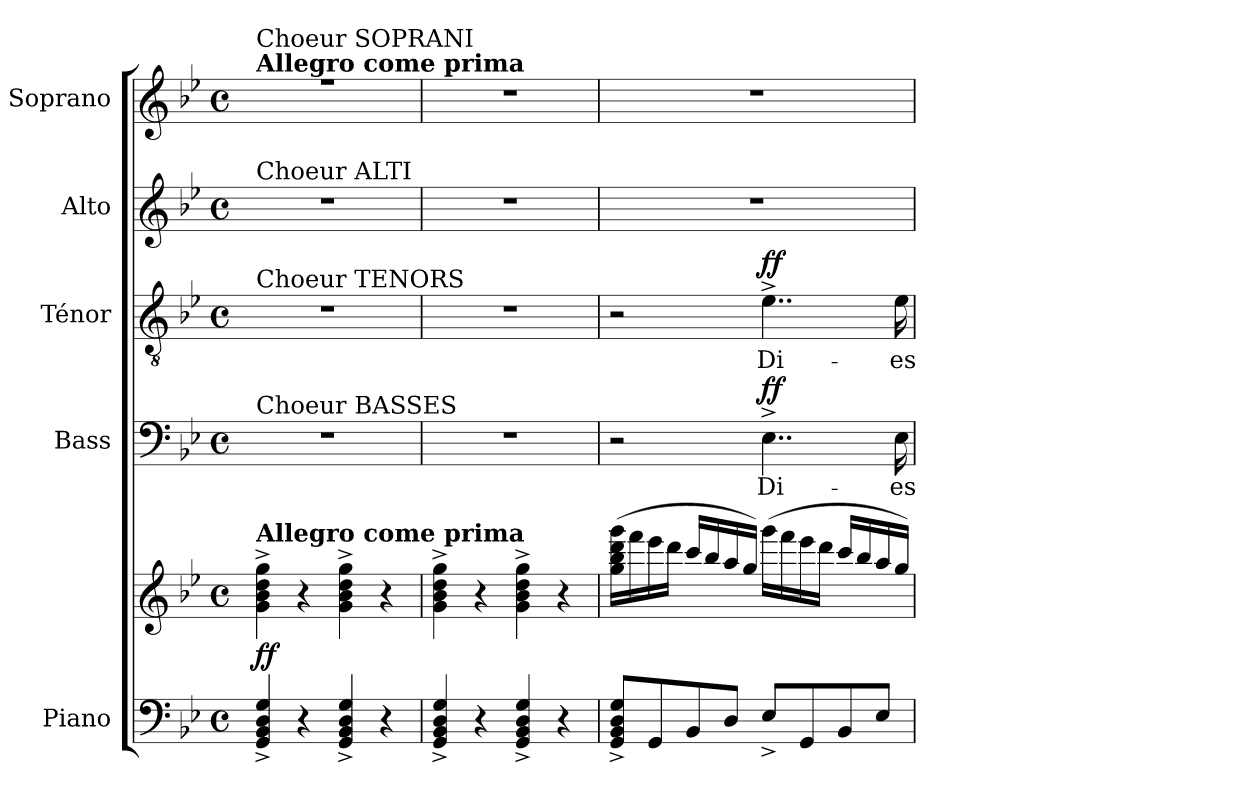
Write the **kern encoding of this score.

**kern	**kern	**dynam	**kern	**text	**dynam	**kern	**text	**dynam	**kern	**kern
*part5	*part5	*part5	*part4	*part4	*part4	*part3	*part3	*part3	*part2	*part1
*staff6	*staff5	*staff5/6	*staff4	*staff4	*staff4	*staff3	*staff3	*staff3	*staff2	*staff1
*I"Piano	*	*	*I"Bass	*	*	*I"Ténor	*	*	*I"Alto	*I"Soprano
*I'Pno.	*	*	*I'B.	*	*	*I'T.	*	*	*I'A.	*I'S.
*clefF4	*clefG2	*	*clefF4	*	*	*clefGv2	*	*	*clefG2	*clefG2
*	*	*	*	*	*	*	*	*	*ITrd2c3	*
*k[b-e-]	*k[b-e-]	*	*k[b-e-]	*	*	*k[b-e-]	*	*	*k[f#]	*k[b-e-]
*M4/4	*M4/4	*	*M4/4	*	*	*M4/4	*	*	*M4/4	*M4/4
*met(c)	*met(c)	*	*met(c)	*	*	*met(c)	*	*	*met(c)	*met(c)
*MM160	*MM160	*	*MM160	*	*	*MM160	*	*	*MM160	*MM160
=1	=1	=1	=1	=1	=1	=1	=1	=1	=1	=1
*	*	*	*	*	*	*	*	*	*^	*^
!	!	!	!	!	!	!	!	!	!	!	!LO:TX:a:B:t=Allegro come prima	!
!	!	!	!	!	!	!	!	!	!	!	!LO:TX:a:t=Choeur SOPRANI	!
!	!	!	!	!	!	!	!	!	!LO:TX:a:t=Choeur ALTI	!	!	!
!	!	!	!	!	!	!LO:TX:a:t=Choeur TENORS	!	!	!	!	!	!
!	!	!	!LO:TX:a:t=Choeur BASSES	!	!	!	!	!	!	!	!	!
!	!LO:TX:a:B:t=Allegro come prima	!	!	!	!	!	!	!	!	!	!	!
!	!	!LO:DY:a=2	!	!	!	!	!	!	!	!	!	!
4GG/^ 4BB-/^ 4D/^ 4G/^	4g\^ 4b-\^ 4dd\^ 4gg\^	ff	1r	.	.	1r	.	.	1r	1B-Xiyy	1r	1b-yy
4r	4r	.	.	.	.	.	.	.	.	.	.	.
4GG/^ 4BB-/^ 4D/^ 4G/^	4g\^ 4b-\^ 4dd\^ 4gg\^	.	.	.	.	.	.	.	.	.	.	.
4r	4r	.	.	.	.	.	.	.	.	.	.	.
*	*	*	*	*	*	*	*	*	*v	*v	*	*
*	*	*	*	*	*	*	*	*	*	*v	*v
=2	=2	=2	=2	=2	=2	=2	=2	=2	=2	=2
4GG/^ 4BB-/^ 4D/^ 4G/^	4g\^ 4b-\^ 4dd\^ 4gg\^	.	1r	.	.	1r	.	.	1r	1r
4r	4r	.	.	.	.	.	.	.	.	.
4GG/^ 4BB-/^ 4D/^ 4G/^	4g\^ 4b-\^ 4dd\^ 4gg\^	.	.	.	.	.	.	.	.	.
4r	4r	.	.	.	.	.	.	.	.	.
=3	=3	=3	=3	=3	=3	=3	=3	=3	=3	=3
8GG/^ 8BB-/^ 8D/^ 8G/^L	(16gg\ 16bb-\ 16ddd\ 16ggg\LL	.	2r	.	.	2r	.	.	1r	1r
.	16fff\	.	.	.	.	.	.	.	.	.
8GG/	16eee-\	.	.	.	.	.	.	.	.	.
.	16ddd\JJ	.	.	.	.	.	.	.	.	.
8BB-/	16ccc/LL	.	.	.	.	.	.	.	.	.
.	16bb-/	.	.	.	.	.	.	.	.	.
8D/J	16aa/	.	.	.	.	.	.	.	.	.
.	16gg/JJ)	.	.	.	.	.	.	.	.	.
!	!	!	!	!	!LO:DY:a	!	!	!LO:DY:a	!	!
8E-^/L	(16ggg\LL	.	4..E-^\	Di-	ff	4..e-^\	Di-	ff	.	.
.	16fff\	.	.	.	.	.	.	.	.	.
8GG/	16eee-\	.	.	.	.	.	.	.	.	.
.	16ddd\JJ	.	.	.	.	.	.	.	.	.
8BB-/	16ccc/LL	.	.	.	.	.	.	.	.	.
.	16bb-/	.	.	.	.	.	.	.	.	.
8E-/J	16aa/	.	.	.	.	.	.	.	.	.
.	16gg/JJ)	.	16E-\	-es	.	16e-\	-es	.	.	.
=	=	=	=	=	=	=	=	=	=	=
*-	*-	*-	*-	*-	*-	*-	*-	*-	*-	*-
